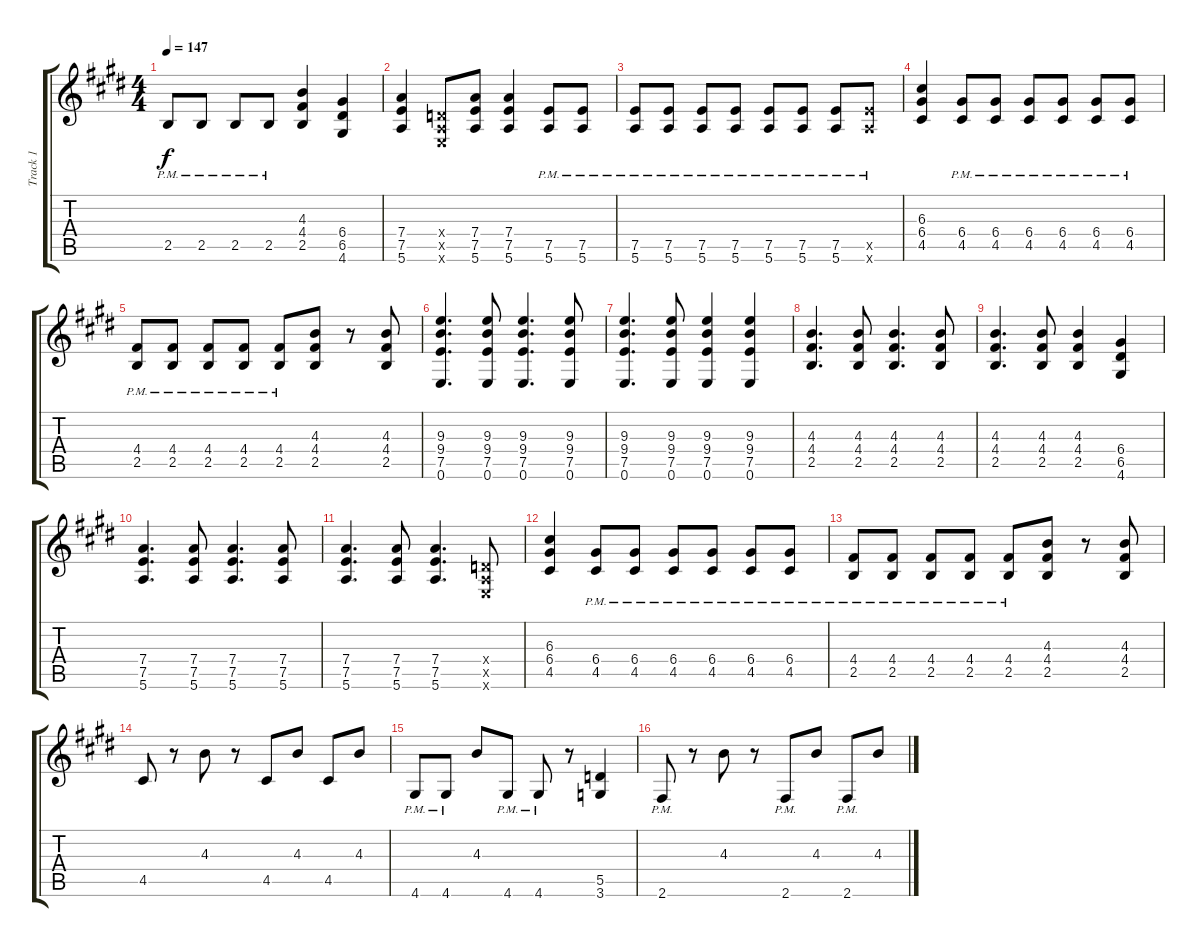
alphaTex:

\track ("Track 1" "Track 1") {instrument distortionguitar}
\staff {score tabs}
\tuning (E4 B3 G3 D3 A2 E2) {hide}
\ts (4 4)
\tempo 147
\clef g2
\ks e
2.5{pm}.8{dy f} 2.5{pm}.8 2.5{pm}.8 2.5{pm}.8 (4.3 4.4 2.5).4 (6.4 6.5 4.6).4 |
(7.4 7.5 5.6).4 (0.4{x} 0.5{x} 0.6{x}).8 (7.4 7.5 5.6).8 (7.4 7.5 5.6).4 (7.5{pm} 5.6{pm}).8 (7.5{pm} 5.6{pm}).8 |
(7.5{pm} 5.6{pm}).8 (7.5{pm} 5.6{pm}).8 (7.5{pm} 5.6{pm}).8 (7.5{pm} 5.6{pm}).8 (7.5{pm} 5.6{pm}).8 (7.5{pm} 5.6{pm}).8 (7.5{pm} 5.6{pm}).8 (7.5{x} 5.6{pm x}).8 |
(6.3 6.4 4.5).4 (6.4{pm} 4.5{pm}).8 (6.4{pm} 4.5{pm}).8 (6.4{pm} 4.5{pm}).8 (6.4{pm} 4.5{pm}).8 (6.4{pm} 4.5{pm}).8 (6.4{pm} 4.5{pm}).8 |
(4.4{pm} 2.5{pm}).8 (4.4{pm} 2.5{pm}).8 (4.4{pm} 2.5{pm}).8 (4.4{pm} 2.5{pm}).8 (4.4{pm} 2.5{pm}).8 (4.3 4.4 2.5).8 r.8 (4.3 4.4 2.5).8 |
(9.3 9.4 7.5 0.6).4{d} (9.3 9.4 7.5 0.6).8 (9.3 9.4 7.5 0.6).4{d} (9.3 9.4 7.5 0.6).8 |
(9.3 9.4 7.5 0.6).4{d} (9.3 9.4 7.5 0.6).8 (9.3 9.4 7.5 0.6).4 (9.3 9.4 7.5 0.6).4 |
(4.3 4.4 2.5).4{d} (4.3 4.4 2.5).8 (4.3 4.4 2.5).4{d} (4.3 4.4 2.5).8 |
(4.3 4.4 2.5).4{d} (4.3 4.4 2.5).8 (4.3 4.4 2.5).4 (6.4 6.5 4.6).4 |
(7.4 7.5 5.6).4{d} (7.4 7.5 5.6).8 (7.4 7.5 5.6).4{d} (7.4 7.5 5.6).8 |
(7.4 7.5 5.6).4{d} (7.4 7.5 5.6).8 (7.4 7.5 5.6).4{d} (0.4{x} 0.5{x} 0.6{x}).8 |
(6.3 6.4 4.5).4 (6.4{pm} 4.5{pm}).8 (6.4{pm} 4.5{pm}).8 (6.4{pm} 4.5{pm}).8 (6.4{pm} 4.5{pm}).8 (6.4{pm} 4.5{pm}).8 (6.4{pm} 4.5{pm}).8 |
(4.4{pm} 2.5{pm}).8 (4.4{pm} 2.5{pm}).8 (4.4{pm} 2.5{pm}).8 (4.4{pm} 2.5{pm}).8 (4.4{pm} 2.5{pm}).8 (4.3 4.4 2.5).8 r.8 (4.3 4.4 2.5).8 |
4.5.8{instrument overdrivenguitar} r.8 4.3.8 r.8 4.5.8 4.3.8 4.5.8 4.3.8 |
4.6{pm}.8 4.6{pm}.8 4.3.8 4.6{pm}.8 4.6{pm}.8 r.8 (5.5 3.6).4 |
2.6{pm}.8 r.8 4.3.8 r.8 2.6{pm}.8 4.3.8 2.6{pm}.8 4.3.8
